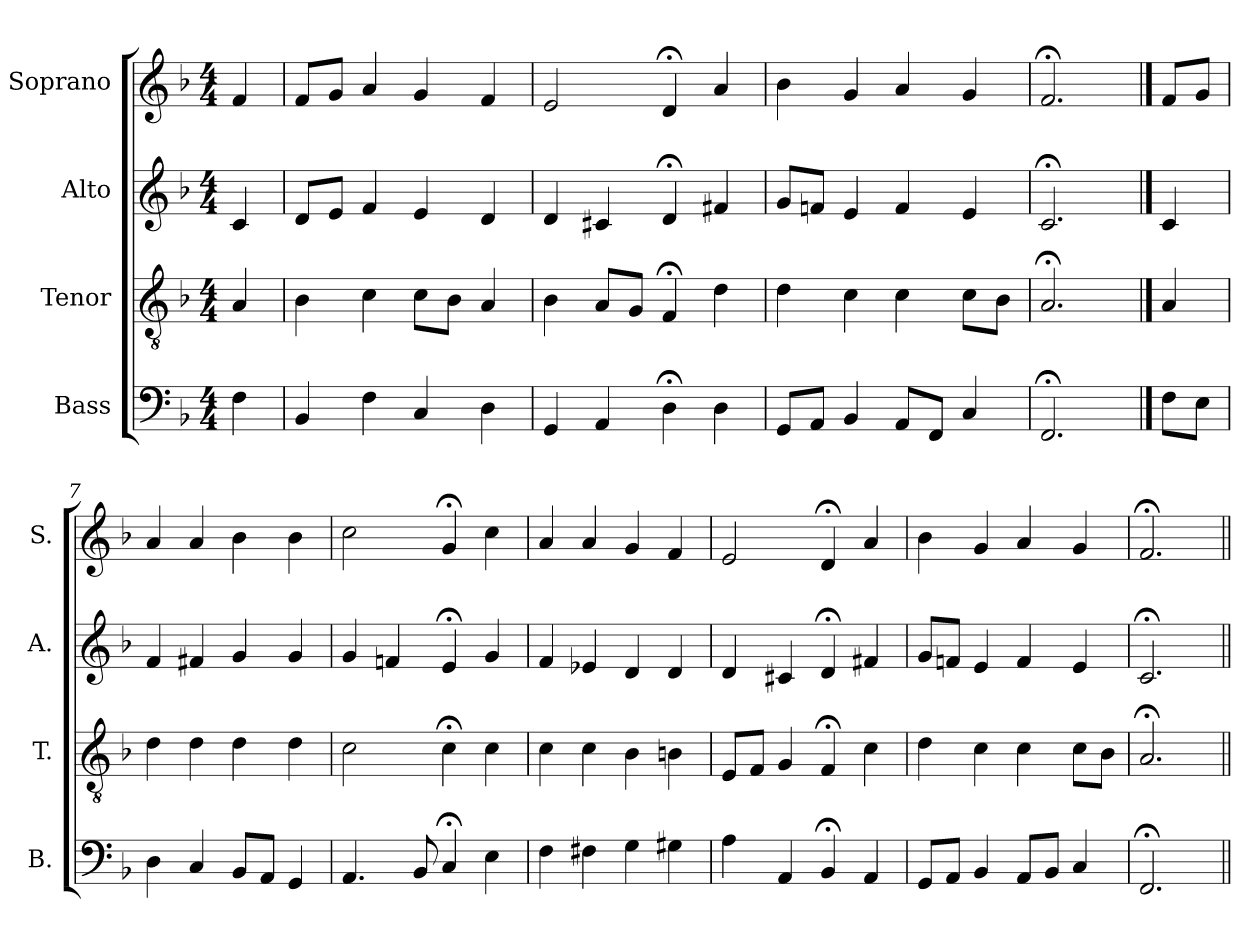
**kern	**kern	**kern	**kern
*part4	*part3	*part2	*part1
*staff4	*staff3	*staff2	*staff1
*I"Bass	*I"Tenor	*I"Alto	*I"Soprano
*I'B.	*I'T.	*I'A.	*I'S.
*clefF4	*clefGv2	*clefG2	*clefG2
*	*ITrd7c12	*	*
*k[b-]	*k[b-]	*k[b-]	*k[b-]
*F:	*F:	*F:	*F:
*M4/4	*M4/4	*M4/4	*M4/4
=1	=1	=1	=1
4F\	4AA/	4c/	4f/
=2	=2	=2	=2
4BB-/	4BB-\	8d/L	8f/L
.	.	8e/J	8g/J
4F\	4C\	4f/	4a/
4C/	8C\L	4e/	4g/
.	8BB-\J	.	.
4D\	4AA/	4d/	4f/
=3	=3	=3	=3
4GG/	4BB-\	4d/	2e/
4AA/	8AA/L	4c#X/	.
.	8GG/J	.	.
4D;<\	4FF;</	4d;</	4d;</
4D\	4D\	4f#X/	4a/
=4	=4	=4	=4
8GG/L	4D\	8g/L	4b-\
8AA/J	.	8fn/J	.
4BB-/	4C\	4e/	4g/
8AA/L	4C\	4f/	4a/
8FF/J	.	.	.
4C/	8C\L	4e/	4g/
.	8BB-\J	.	.
=5	=5	=5	=5
2.FF;</	2.AA;</	2.c;</	2.f;</
==6	==6	==6	==6
8F\L	4AA/	4c/	8f/L
8E\J	.	.	8g/J
!!LO:LB:g=z
=7	=7	=7	=7
4D\	4D\	4f/	4a/
4C/	4D\	4f#X/	4a/
8BB-/L	4D\	4g/	4b-\
8AA/J	.	.	.
4GG/	4D\	4g/	4b-\
=8	=8	=8	=8
4.AA/	2C\	4g/	2cc\
.	.	4fn/	.
8BB-/	.	.	.
4C;</	4C;<\	4e;</	4g;</
4E\	4C\	4g/	4cc\
=9	=9	=9	=9
4F\	4C\	4f/	4a/
4F#X\	4C\	4e-X/	4a/
4G\	4BB-\	4d/	4g/
4G#X\	4BBn\	4d/	4f/
=10	=10	=10	=10
4A\	8EE/L	4d/	2e/
.	8FF/J	.	.
4AA/	4GG/	4c#X/	.
4BB-;</	4FF;</	4d;</	4d;</
4AA/	4C\	4f#X/	4a/
=11	=11	=11	=11
8GG/L	4D\	8g/L	4b-\
8AA/J	.	8fn/J	.
4BB-/	4C\	4e/	4g/
8AA/L	4C\	4f/	4a/
8BB-/J	.	.	.
4C/	8C\L	4e/	4g/
.	8BB-\J	.	.
=12	=12	=12	=12
2.FF;</	2.AA;</	2.c;</	2.f;</
=||	=||	=||	=||
*-	*-	*-	*-
